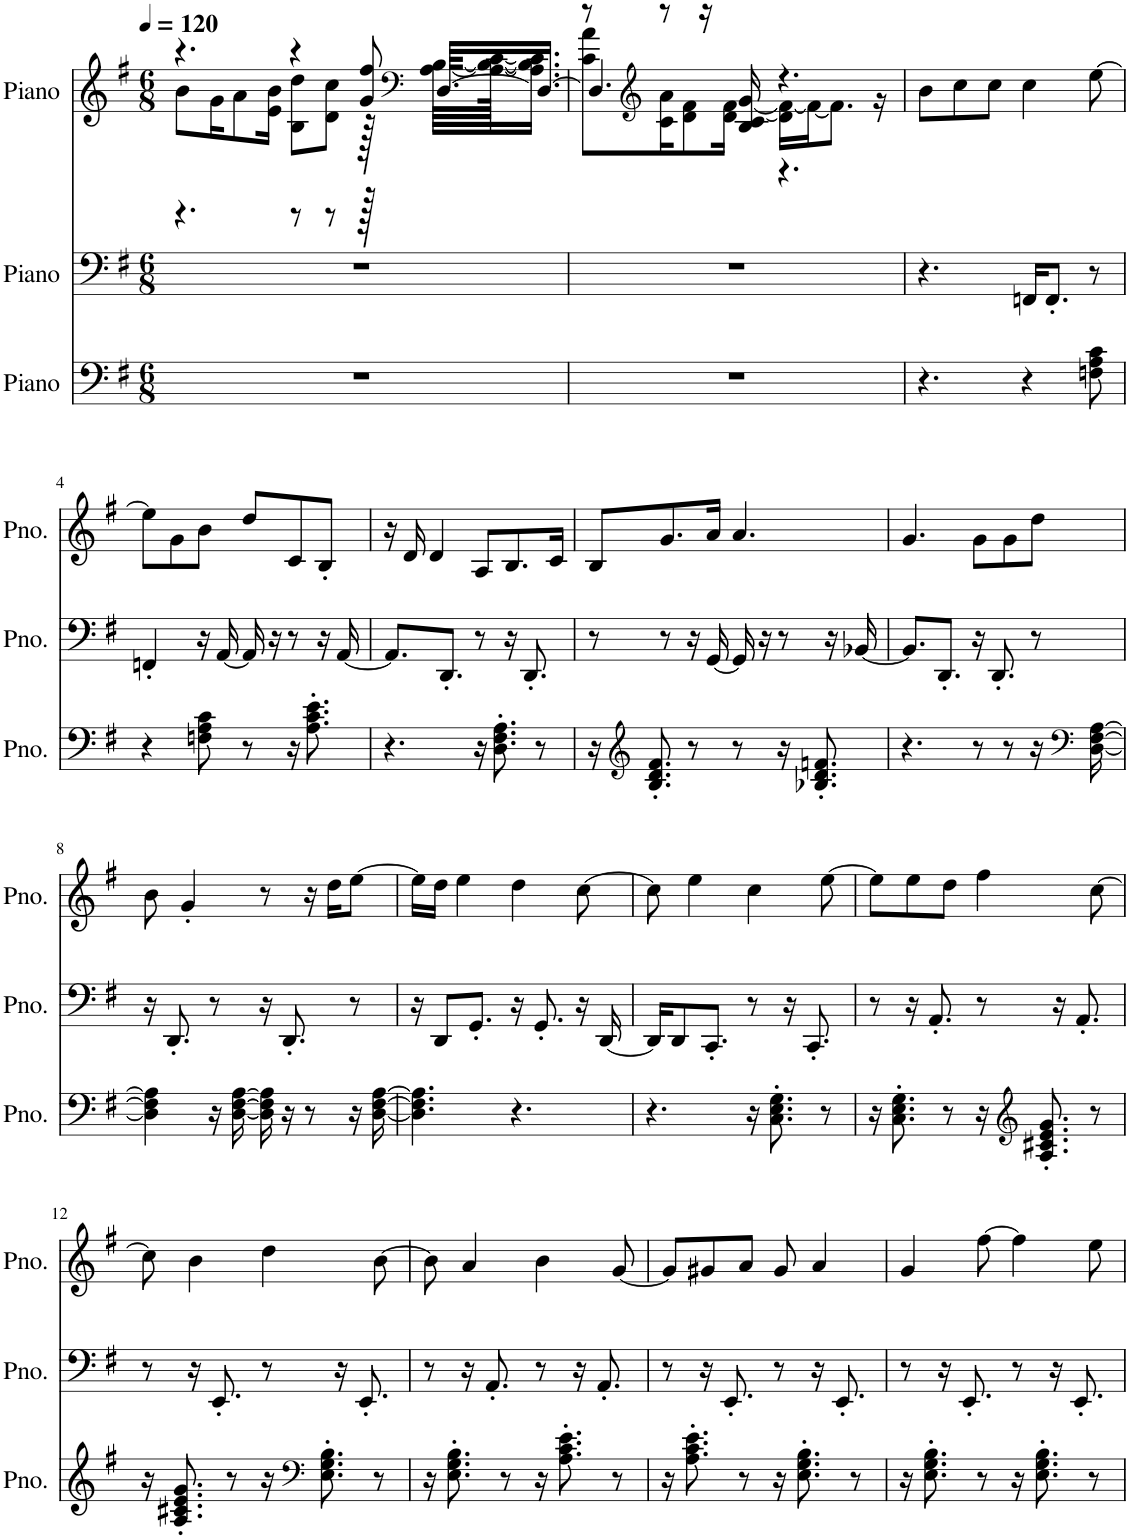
**kern	**kern	**kern
*part3	*part2	*part1
*staff3	*staff2	*staff1
*I"Piano	*I"Piano	*I"Piano
*I'Pno.	*I'Pno.	*I'Pno.
*clefF4	*clefF4	*clefG2
*k[f#]	*k[f#]	*k[f#]
*M6/8	*M6/8	*M6/8
*MM120	*MM120	*MM120
=1	=1	=1
*	*	*^
*	*	*	*^
2.r	2.r	4.r	8b\L	4.r
.	.	.	16g\K	.
.	.	.	8a\	.
.	.	.	16e\ 16b\Jk	.
.	.	4r	8B\ 8dd\L	8r
.	.	.	8d\ 8cc\J	8r
.	.	8g/ 8ff#/	128r	128r
*	*	*clefF4	*	*
.	.	.	[64A\ [64B\LLLL	[64.D/KKLL
.	.	.	128A\_ 128B\_ [128c\JJK	.
.	.	.	16.A\] 16.B\] 16.c\]JJ	16.D/JJ_
=2	=2	=2	=2	=2
2.r	2.r	8r	8c\ 8a\L	4.D/]
*	*	*clefG2	*	*
.	.	8r	16c\ 16a\K	.
.	.	.	8d\ 8f#\	.
.	.	16r	.	.
.	.	16B/ 16c/ 16g/	[16d\ [16f#\Jk	.
.	.	4.r	16d\] 16f#\_LL	4.r
.	.	.	16f#\J_	.
.	.	.	8.f#\J]	.
.	.	.	16r	.
*	*	*v	*v	*v
=3	=3	=3
4.r	4.r	8b\L
.	.	8cc\
.	.	8cc\J
4r	16FFn/KL	4cc\
.	8.FF'/J	.
8Fn\ 8A\ 8c\	8r	[8ee\
!!LO:LB:g=z
=4	=4	=4
4r	4FFn'/	8ee\L]
.	.	8g\
8Fn\ 8A\ 8c\	16r	8b\J
.	[16AA/	.
8r	16AA/]	8dd/L
.	16r	.
16r	8r	8c/
8.A\' 8.c\' 8.e\'	.	.
.	16r	8B'/J
.	[16AA/	.
=5	=5	=5
4.r	8.AA/L]	16r
.	.	16d/
.	.	4d/
.	8.DD'/J	.
16r	8r	8A/L
8.D\' 8.F#\' 8.A\'	.	.
.	16r	8.B/
.	8.DD'/	.
8r	.	.
.	.	16c/Jk
=6	=6	=6
16r	8r	8B/L
*clefG2	*	*
8.B/' 8.d/' 8.f#/'	.	.
.	8r	8.g/
8r	16r	.
.	[16GG/	16a/Jk
8r	16GG/]	4.a/
.	16r	.
16r	8r	.
8.B-X/' 8.d/' 8.fn/'	.	.
.	16r	.
.	[16BB-X/	.
=7	=7	=7
4.r	8.BB-/L]	4.g/
.	8.DD'/J	.
8r	16r	8g\L
.	8.DD'/	.
8r	.	8g\
16r	8r	8dd\J
*clefF4	*	*
[16D\ [16F#\ [16A\	.	.
!!LO:LB:g=z
=8	=8	=8
4D\] 4F#\] 4A\]	16r	8b\
.	8.DD'/	.
.	.	4g'/
16r	8r	.
[16D\ [16F#\ [16A\	.	.
16D\] 16F#\] 16A\]	16r	8r
16r	8.DD'/	.
8r	.	16r
.	.	16dd\KL
16r	8r	[8ee\J
[16D\ [16F#\ [16A\	.	.
=9	=9	=9
4.D\] 4.F#\] 4.A\]	16r	16ee\LL]
.	8DD/L	16dd\JJ
.	.	4ee\
.	8.GG'/J	.
4.r	16r	4dd\
.	8.GG'/	.
.	16r	[8cc\
.	[16DD/	.
=10	=10	=10
4.r	16DD/KL]	8cc\]
.	8DD/	.
.	.	4ee\
.	8.CC'/J	.
16r	8r	4cc\
8.C\' 8.E\' 8.G\'	.	.
.	16r	.
.	8.CC'/	.
8r	.	[8ee\
=11	=11	=11
16r	8r	8ee\L]
8.C\' 8.E\' 8.G\'	.	.
.	16r	8ee\
.	8.AA'/	.
8r	.	8dd\J
16r	8r	4ff#\
*clefG2	*	*
8.A/' 8.c#X/' 8.e/' 8.g/'	.	.
.	16r	.
.	8.AA'/	.
8r	.	[8cc\
!!LO:LB:g=z
=12	=12	=12
16r	8r	8cc\]
8.A/' 8.c#X/' 8.e/' 8.g/'	.	.
.	16r	4b\
.	8.EE'/	.
8r	.	.
16r	8r	4dd\
*clefF4	*	*
8.E\' 8.G\' 8.B\'	.	.
.	16r	.
.	8.EE'/	.
8r	.	[8b\
=13	=13	=13
16r	8r	8b\]
8.E\' 8.G\' 8.B\'	.	.
.	16r	4a/
.	8.AA'/	.
8r	.	.
16r	8r	4b\
8.A\' 8.c\' 8.e\'	.	.
.	16r	.
.	8.AA'/	.
8r	.	[8g/
=14	=14	=14
16r	8r	8g/L]
8.A\' 8.c\' 8.e\'	.	.
.	16r	8g#X/
.	8.EE'/	.
8r	.	8a/J
16r	8r	8g#/
8.E\' 8.G\' 8.B\'	.	.
.	16r	4a/
.	8.EE'/	.
8r	.	.
=15	=15	=15
16r	8r	4g/
8.E\' 8.G\' 8.B\'	.	.
.	16r	.
.	8.EE'/	.
8r	.	[8ff#\
16r	8r	4ff#\]
8.E\' 8.G\' 8.B\'	.	.
.	16r	.
.	8.EE'/	.
8r	.	8ee\
=	=	=
*-	*-	*-
